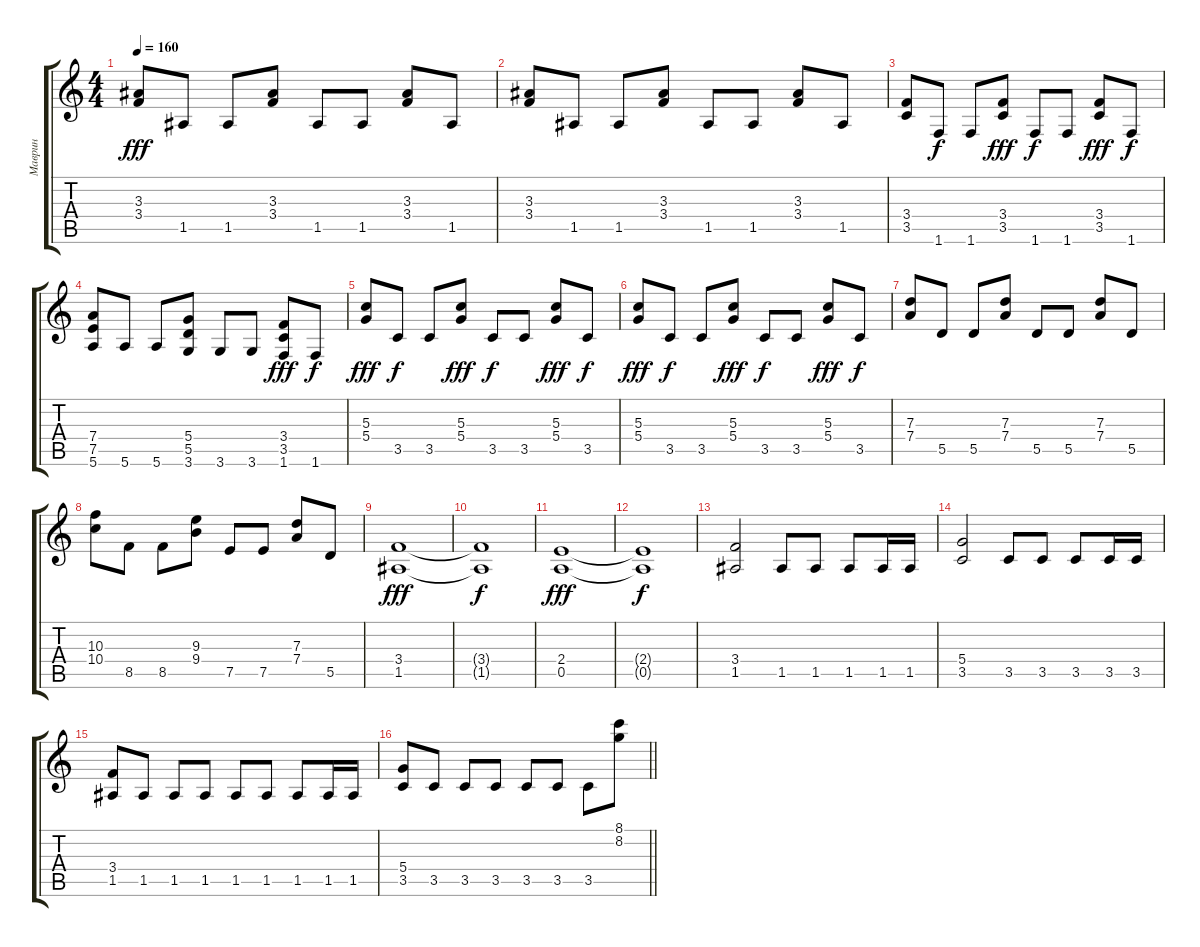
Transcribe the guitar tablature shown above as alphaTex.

\track ("Маврин" "Маврин") {instrument overdrivenguitar}
\staff {score tabs}
\tuning (E4 B3 G3 D3 A2 E2) {hide}
\ts (4 4)
\tempo 160
\clef g2
\ks c
(3.3 3.4).8{dy fff} 1.5.8 1.5.8 (3.3 3.4).8 1.5.8 1.5.8 (3.3 3.4).8 1.5.8 |
(3.3 3.4).8 1.5.8 1.5.8 (3.3 3.4).8 1.5.8 1.5.8 (3.3 3.4).8 1.5.8 |
(3.4 3.5).8 1.6.8{dy f} 1.6.8 (3.4 3.5).8{dy fff} 1.6.8{dy f} 1.6.8 (3.4 3.5).8{dy fff} 1.6.8{dy f} |
(7.4 7.5 5.6).8 5.6.8 5.6.8 (5.4 5.5 3.6).8 3.6.8 3.6.8 (3.4 3.5 1.6).8{dy fff} 1.6.8{dy f} |
(5.3 5.4).8{dy fff} 3.5.8{dy f} 3.5.8 (5.3 5.4).8{dy fff} 3.5.8{dy f} 3.5.8 (5.3 5.4).8{dy fff} 3.5.8{dy f} |
(5.3 5.4).8{dy fff} 3.5.8{dy f} 3.5.8 (5.3 5.4).8{dy fff} 3.5.8{dy f} 3.5.8 (5.3 5.4).8{dy fff} 3.5.8{dy f} |
(7.3 7.4).8 5.5.8 5.5.8 (7.3 7.4).8 5.5.8 5.5.8 (7.3 7.4).8 5.5.8 |
(10.3 10.4).8 8.5.8 8.5.8 (9.3 9.4).8 7.5.8 7.5.8 (7.3 7.4).8 5.5.8 |
(3.4 1.5).1{dy fff} |
(3.4{t} 1.5{t}).1{dy f} |
(2.4 0.5).1{dy fff} |
(2.4{t} 0.5{t}).1{dy f} |
(3.4 1.5).2 1.5.8 1.5.8 1.5.8 1.5.16 1.5.16 |
(5.4 3.5).2 3.5.8 3.5.8 3.5.8 3.5.16 3.5.16 |
(3.4 1.5).8 1.5.8 1.5.8 1.5.8 1.5.8 1.5.8 1.5.8 1.5.16 1.5.16 |
\barLineRight lightlight
(5.4 3.5).8 3.5.8 3.5.8 3.5.8 3.5.8 3.5.8 3.5.8 (8.1 8.2).8
